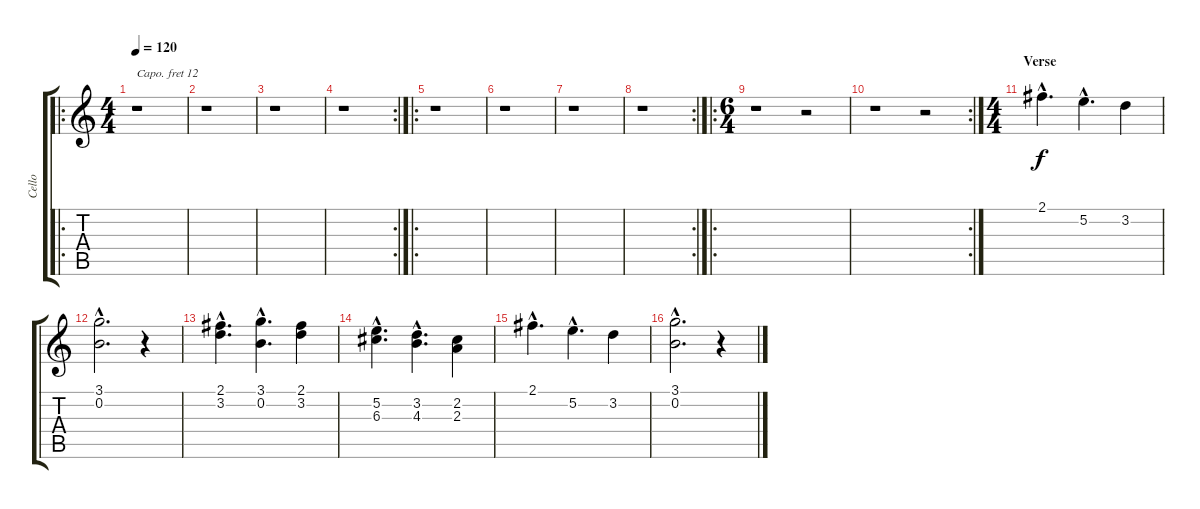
\track ("Cello" "Cello") {instrument cello}
\staff {score tabs}
\capo 12
\tuning (E4 B3 G3 D3 A2 E2) {hide}
\ro
\ts (4 4)
\tempo 120
\clef g2
\ks c
r.1{dy f instrument cello} |
r.1 |
r.1 |
\rc 2
r.1 |
\ro
r.1 |
r.1 |
r.1 |
\rc 2
r.1 |
\ro
\ts (6 4)
r.1 r.2 |
\rc 2
r.1 r.2 |
\ts (4 4)
\section ("" "Verse")
2.1{hac}.4{d lyrics (0 "") lyrics (1 "") lyrics (2 "") lyrics (3 "") lyrics (4 "")} 5.2{hac}.4{d} 3.2.4 |
(3.1{hac} 0.2{hac}).2{d} r.4 |
(2.1{hac} 3.2{hac}).4{d} (3.1{hac} 0.2{hac}).4{d} (2.1 3.2).4 |
(5.2{hac} 6.3{hac}).4{d} (3.2{hac} 4.3{hac}).4{d} (2.2 2.3).4 |
2.1{hac}.4{d} 5.2{hac}.4{d} 3.2.4 |
(3.1{hac} 0.2{hac}).2{d} r.4
